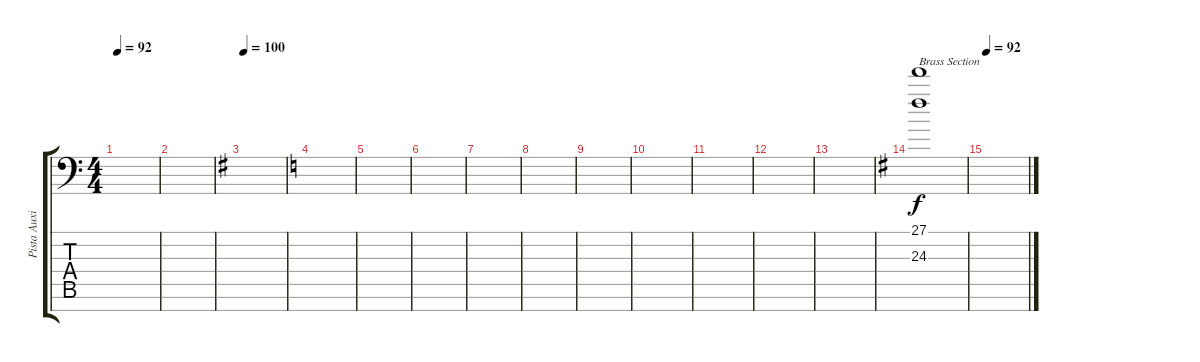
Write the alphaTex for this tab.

\track ("Pista Auxiliar o Teclados..." "Pista Auxi") {instrument violin}
\staff {score tabs}
\tuning (Eb4 Bb3 Gb3 Db3 Ab2 Eb2 Bb1) {hide}
\ts (4 4)
\tempo 92
\clef f4
\ks c
|
|
\tempo 100
\ks g
|
\ks c
|
|
|
|
|
|
|
|
|
|
\ks g
(27.1 24.3).1{txt "Brass Section" volume 16 instrument brasssection} |
\tempo 92
